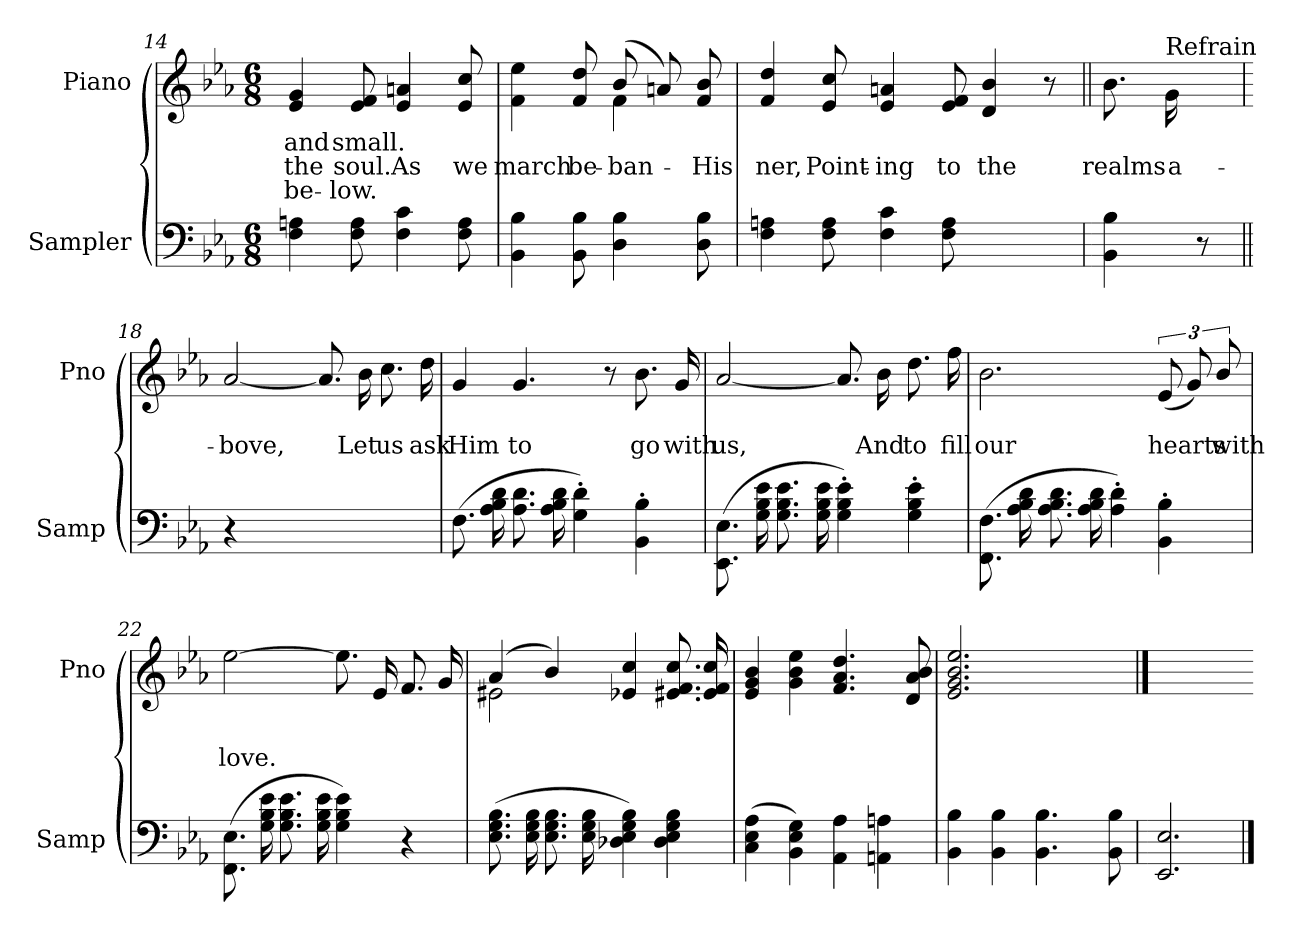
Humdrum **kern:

**kern	**kern	**text	**text	**text
*part2	*part1	*part1	*part1	*part1
*staff2	*staff1	*staff1	*staff1	*staff1
*I"Sampler	*I"Piano	*	*	*
*I'Samp	*I'Pno	*	*	*
*clefF4	*clefG2	*	*	*
*k[b-e-a-]	*k[b-e-a-]	*	*	*
*E-:	*E-:	*	*	*
*M6/8	*M6/8	*	*	*
=14	=14	=14	=14	=14
4F 4An	4e- 4g	and	the	be-
8F 8A	8e- 8f	small.	soul.	-low.
4F 4c	4e- 4an	.	As	.
8F 8A	8e- 8cc	.	we	.
=15	=15	=15	=15	=15
*	*^	*	*	*
4BB- 4B-	4f 4ee-	4.ryy	.	march	.
8BB- 8B-	8f 8dd	.	.	be-	.
4D 4B-	(8b-/	4f	.	ban-	.
.	8an/)	.	.	.	.
8D 8B-	8f 8b-	8ryy	.	His	.
*	*v	*v	*	*	*
=16	=16	=16	=16	=16
4F 4An	4f 4dd	.	-ner,	.
8F 8A	8e- 8cc	.	Point-	.
4F 4c	4e- 4an	.	-ing	.
8F 8A	8e- 8f	.	to	.
4.ryy	4d 4b-	.	the	.
.	8r	.	.	.
=17	=17||	=17||	=17||	=17||
4BB- 4B-	8.b-	.	realms	.
!	!LO:TX:t=Refrain	!	!	!
.	16g\	.	a-	.
8r	8ryy	.	.	.
=18||	=18	=18	=18	=18
4r	[2a-	.	-bove,	.
2.ryy	.	.	.	.
.	8.a-]	.	.	.
.	16b-	.	Let	.
.	8.cc	.	us	.
.	16dd	.	ask	.
=19	=19	=19	=19	=19
(8.F\	4g	.	Him	.
16A-\ 16B-\ 16d\	.	.	.	.
8.A-\ 8.d\	4.g	.	to	.
16A-\ 16B-\ 16d\	.	.	.	.
4G' 4d')	.	.	.	.
.	8r	.	.	.
4BB-' 4B-'	8.b-	.	go	.
.	16g	.	with	.
=20	=20	=20	=20	=20
(8.EE-\ 8.E-\	[2a-	.	us,	.
16G\ 16B-\ 16e-\	.	.	.	.
8.G\ 8.B-\ 8.e-\	.	.	.	.
16G\ 16B-\ 16e-\	.	.	.	.
4G' 4B-' 4e-')	8.a-]	.	.	.
.	16b-	.	And	.
4G' 4B-' 4e-'	8.dd	.	to	.
.	16ff	.	fill	.
=21	=21	=21	=21	=21
(8.FF\ 8.F\	2.b-	.	our	.
16A-\ 16B-\ 16d\	.	.	.	.
8.A-\ 8.B-\ 8.d\	.	.	.	.
16A-\ 16B-\ 16d\	.	.	.	.
4A-' 4d')	.	.	.	.
4BB-' 4B-'	(12e-/	.	hearts	.
.	12g/)	.	.	.
.	12b-/	.	with	.
=22	=22	=22	=22	=22
(8.FF\ 8.E-\	[2ee-	.	love.	.
16G\ 16B-\ 16e-\	.	.	.	.
8.G\ 8.B-\ 8.e-\	.	.	.	.
16G\ 16B-\ 16e-\	.	.	.	.
4G 4B- 4e-)	8.ee-]	.	.	.
.	16e-	.	.	.
4r	8.f	.	.	.
.	16g	.	.	.
=23	=23	=23	=23	=23
*	*^	*	*	*
(8.E-\ 8.G\ 8.B-\	(4a-/	2e#	.	.	.
16E-\ 16G\ 16B-\	.	.	.	.	.
8.E-\ 8.G\ 8.B-\	4b-/)	.	.	.	.
16E-\ 16G\ 16B-\	.	.	.	.	.
4D-X 4E- 4G 4B-)	4e- 4cc	2ryy	.	.	.
4D- 4E- 4G 4B-	8.e#X 8.f 8.cc	.	.	.	.
.	16e# 16f 16cc	.	.	.	.
*	*v	*v	*	*	*
=24	=24	=24	=24	=24
(4C 4E- 4A-	4e- 4g 4b-	.	.	.
4BB- 4E- 4G)	4g 4b- 4ee-	.	.	.
4AA- 4A-	4.f 4.a- 4.dd	.	.	.
4AAn 4An	.	.	.	.
.	8d 8a- 8b-	.	.	.
=25	=25	=25	=25	=25
4BB- 4B-	2.e- 2.g 2.b- 2.ee-	.	.	.
4BB- 4B-	.	.	.	.
4.BB- 4.B-	.	.	.	.
.	4ryy	.	.	.
8BB- 8B-	.	.	.	.
=	==	==	==	==
2.EE- 2.E-	2.ryy	.	.	.
==	=	=	=	=
*-	*-	*-	*-	*-
